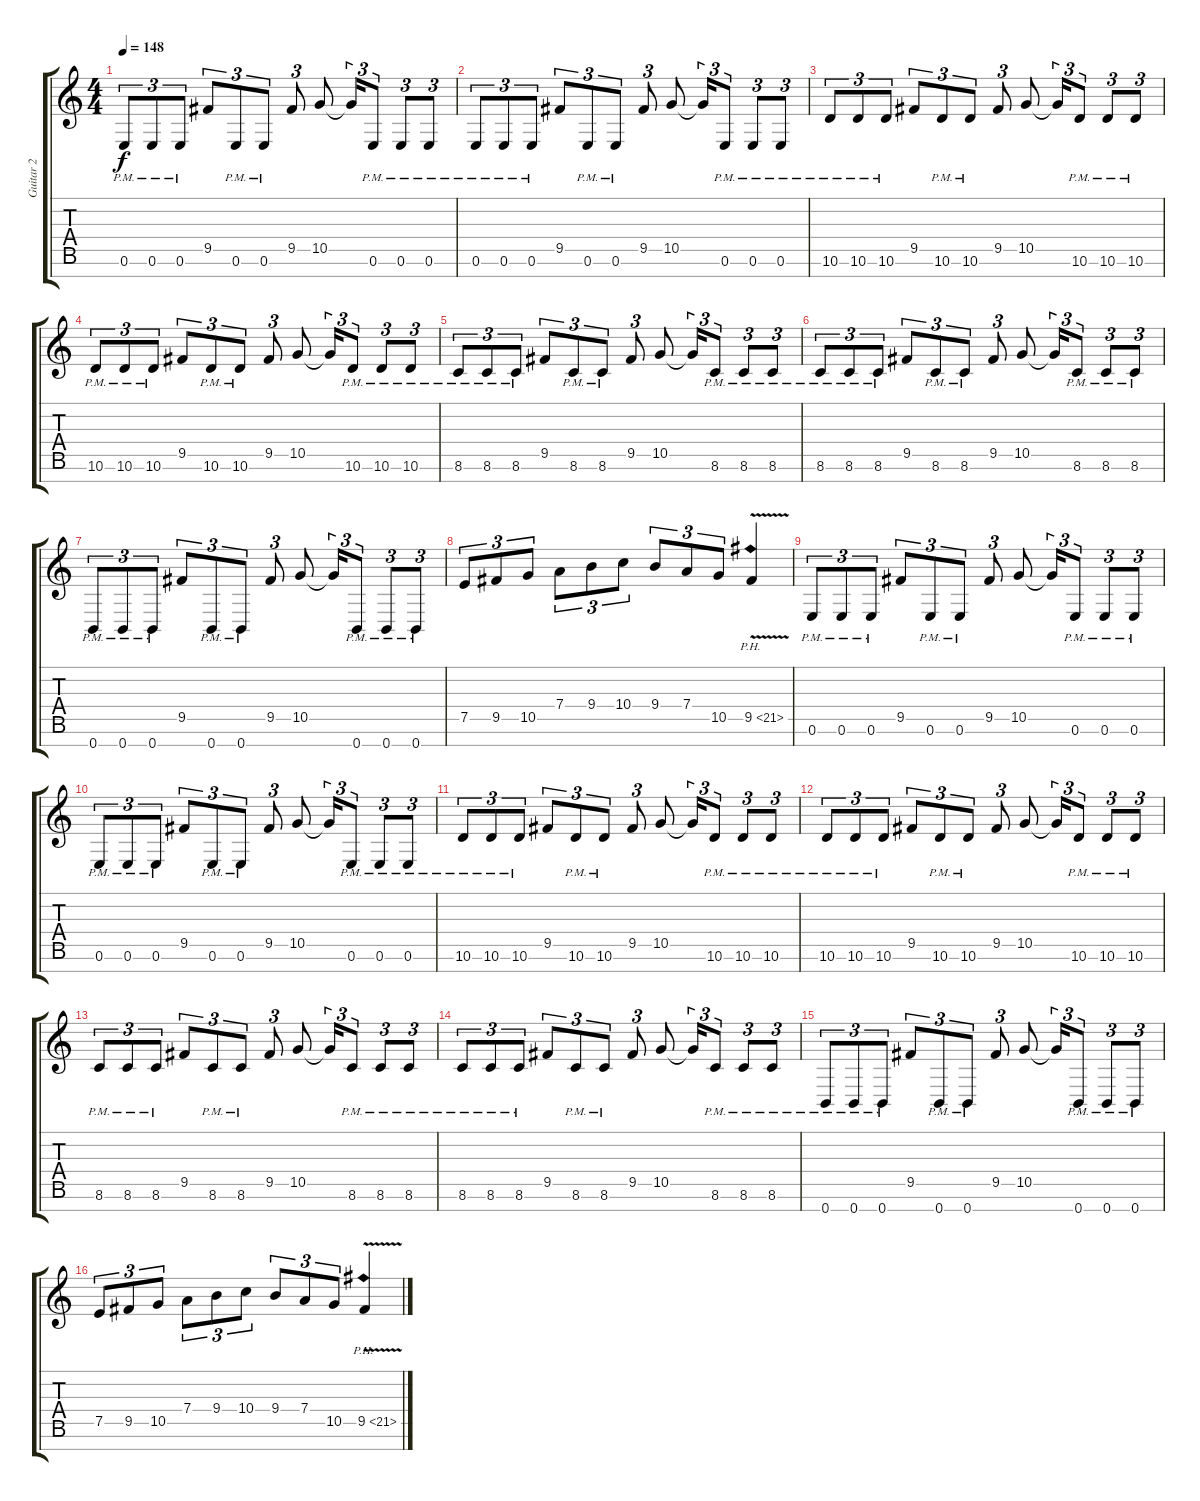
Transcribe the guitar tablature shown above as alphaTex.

\track ("Guitar 2" "Guitar 2") {instrument distortionguitar}
\staff {score tabs}
\tuning (E4 B3 G3 D3 A2 E2 B1) {hide}
\ts (4 4)
\tempo 148
\clef g2
\ks c
0.6{pm}.8{tu (3 2) dy f} 0.6{pm}.8{tu (3 2)} 0.6{pm}.8{tu (3 2)} 9.5.8{tu (3 2)} 0.6{pm}.8{tu (3 2)} 0.6{pm}.8{tu (3 2)} 9.5.8{tu (3 2)} 10.5.8 10.5{t}.16{tu (3 2)} 0.6{pm}.8{tu (3 2)} 0.6{pm}.8{tu (3 2)} 0.6{pm}.8{tu (3 2)} |
0.6{pm}.8{tu (3 2)} 0.6{pm}.8{tu (3 2)} 0.6{pm}.8{tu (3 2)} 9.5.8{tu (3 2)} 0.6{pm}.8{tu (3 2)} 0.6{pm}.8{tu (3 2)} 9.5.8{tu (3 2)} 10.5.8 10.5{t}.16{tu (3 2)} 0.6{pm}.8{tu (3 2)} 0.6{pm}.8{tu (3 2)} 0.6{pm}.8{tu (3 2)} |
10.6{pm}.8{tu (3 2)} 10.6{pm}.8{tu (3 2)} 10.6{pm}.8{tu (3 2)} 9.5.8{tu (3 2)} 10.6{pm}.8{tu (3 2)} 10.6{pm}.8{tu (3 2)} 9.5.8{tu (3 2)} 10.5.8 10.5{t}.16{tu (3 2)} 10.6{pm}.8{tu (3 2)} 10.6{pm}.8{tu (3 2)} 10.6{pm}.8{tu (3 2)} |
10.6{pm}.8{tu (3 2)} 10.6{pm}.8{tu (3 2)} 10.6{pm}.8{tu (3 2)} 9.5.8{tu (3 2)} 10.6{pm}.8{tu (3 2)} 10.6{pm}.8{tu (3 2)} 9.5.8{tu (3 2)} 10.5.8 10.5{t}.16{tu (3 2)} 10.6{pm}.8{tu (3 2)} 10.6{pm}.8{tu (3 2)} 10.6{pm}.8{tu (3 2)} |
8.6{pm}.8{tu (3 2)} 8.6{pm}.8{tu (3 2)} 8.6{pm}.8{tu (3 2)} 9.5.8{tu (3 2)} 8.6{pm}.8{tu (3 2)} 8.6{pm}.8{tu (3 2)} 9.5.8{tu (3 2)} 10.5.8 10.5{t}.16{tu (3 2)} 8.6{pm}.8{tu (3 2)} 8.6{pm}.8{tu (3 2)} 8.6{pm}.8{tu (3 2)} |
8.6{pm}.8{tu (3 2)} 8.6{pm}.8{tu (3 2)} 8.6{pm}.8{tu (3 2)} 9.5.8{tu (3 2)} 8.6{pm}.8{tu (3 2)} 8.6{pm}.8{tu (3 2)} 9.5.8{tu (3 2)} 10.5.8 10.5{t}.16{tu (3 2)} 8.6{pm}.8{tu (3 2)} 8.6{pm}.8{tu (3 2)} 8.6{pm}.8{tu (3 2)} |
0.7{pm}.8{tu (3 2)} 0.7{pm}.8{tu (3 2)} 0.7{pm}.8{tu (3 2)} 9.5.8{tu (3 2)} 0.7{pm}.8{tu (3 2)} 0.7{pm}.8{tu (3 2)} 9.5.8{tu (3 2)} 10.5.8 10.5{t}.16{tu (3 2)} 0.7{pm}.8{tu (3 2)} 0.7{pm}.8{tu (3 2)} 0.7{pm}.8{tu (3 2)} |
7.5.8{tu (3 2)} 9.5.8{tu (3 2)} 10.5.8{tu (3 2)} 7.4.8{tu (3 2)} 9.4.8{tu (3 2)} 10.4.8{tu (3 2)} 9.4.8{tu (3 2)} 7.4.8{tu (3 2)} 10.5.8{tu (3 2)} 9.5{ph 12 v}.4 |
0.6{pm}.8{tu (3 2)} 0.6{pm}.8{tu (3 2)} 0.6{pm}.8{tu (3 2)} 9.5.8{tu (3 2)} 0.6{pm}.8{tu (3 2)} 0.6{pm}.8{tu (3 2)} 9.5.8{tu (3 2)} 10.5.8 10.5{t}.16{tu (3 2)} 0.6{pm}.8{tu (3 2)} 0.6{pm}.8{tu (3 2)} 0.6{pm}.8{tu (3 2)} |
0.6{pm}.8{tu (3 2)} 0.6{pm}.8{tu (3 2)} 0.6{pm}.8{tu (3 2)} 9.5.8{tu (3 2)} 0.6{pm}.8{tu (3 2)} 0.6{pm}.8{tu (3 2)} 9.5.8{tu (3 2)} 10.5.8 10.5{t}.16{tu (3 2)} 0.6{pm}.8{tu (3 2)} 0.6{pm}.8{tu (3 2)} 0.6{pm}.8{tu (3 2)} |
10.6{pm}.8{tu (3 2)} 10.6{pm}.8{tu (3 2)} 10.6{pm}.8{tu (3 2)} 9.5.8{tu (3 2)} 10.6{pm}.8{tu (3 2)} 10.6{pm}.8{tu (3 2)} 9.5.8{tu (3 2)} 10.5.8 10.5{t}.16{tu (3 2)} 10.6{pm}.8{tu (3 2)} 10.6{pm}.8{tu (3 2)} 10.6{pm}.8{tu (3 2)} |
10.6{pm}.8{tu (3 2)} 10.6{pm}.8{tu (3 2)} 10.6{pm}.8{tu (3 2)} 9.5.8{tu (3 2)} 10.6{pm}.8{tu (3 2)} 10.6{pm}.8{tu (3 2)} 9.5.8{tu (3 2)} 10.5.8 10.5{t}.16{tu (3 2)} 10.6{pm}.8{tu (3 2)} 10.6{pm}.8{tu (3 2)} 10.6{pm}.8{tu (3 2)} |
8.6{pm}.8{tu (3 2)} 8.6{pm}.8{tu (3 2)} 8.6{pm}.8{tu (3 2)} 9.5.8{tu (3 2)} 8.6{pm}.8{tu (3 2)} 8.6{pm}.8{tu (3 2)} 9.5.8{tu (3 2)} 10.5.8 10.5{t}.16{tu (3 2)} 8.6{pm}.8{tu (3 2)} 8.6{pm}.8{tu (3 2)} 8.6{pm}.8{tu (3 2)} |
8.6{pm}.8{tu (3 2)} 8.6{pm}.8{tu (3 2)} 8.6{pm}.8{tu (3 2)} 9.5.8{tu (3 2)} 8.6{pm}.8{tu (3 2)} 8.6{pm}.8{tu (3 2)} 9.5.8{tu (3 2)} 10.5.8 10.5{t}.16{tu (3 2)} 8.6{pm}.8{tu (3 2)} 8.6{pm}.8{tu (3 2)} 8.6{pm}.8{tu (3 2)} |
0.7{pm}.8{tu (3 2)} 0.7{pm}.8{tu (3 2)} 0.7{pm}.8{tu (3 2)} 9.5.8{tu (3 2)} 0.7{pm}.8{tu (3 2)} 0.7{pm}.8{tu (3 2)} 9.5.8{tu (3 2)} 10.5.8 10.5{t}.16{tu (3 2)} 0.7{pm}.8{tu (3 2)} 0.7{pm}.8{tu (3 2)} 0.7{pm}.8{tu (3 2)} |
7.5.8{tu (3 2)} 9.5.8{tu (3 2)} 10.5.8{tu (3 2)} 7.4.8{tu (3 2)} 9.4.8{tu (3 2)} 10.4.8{tu (3 2)} 9.4.8{tu (3 2)} 7.4.8{tu (3 2)} 10.5.8{tu (3 2)} 9.5{ph 12 v}.4
